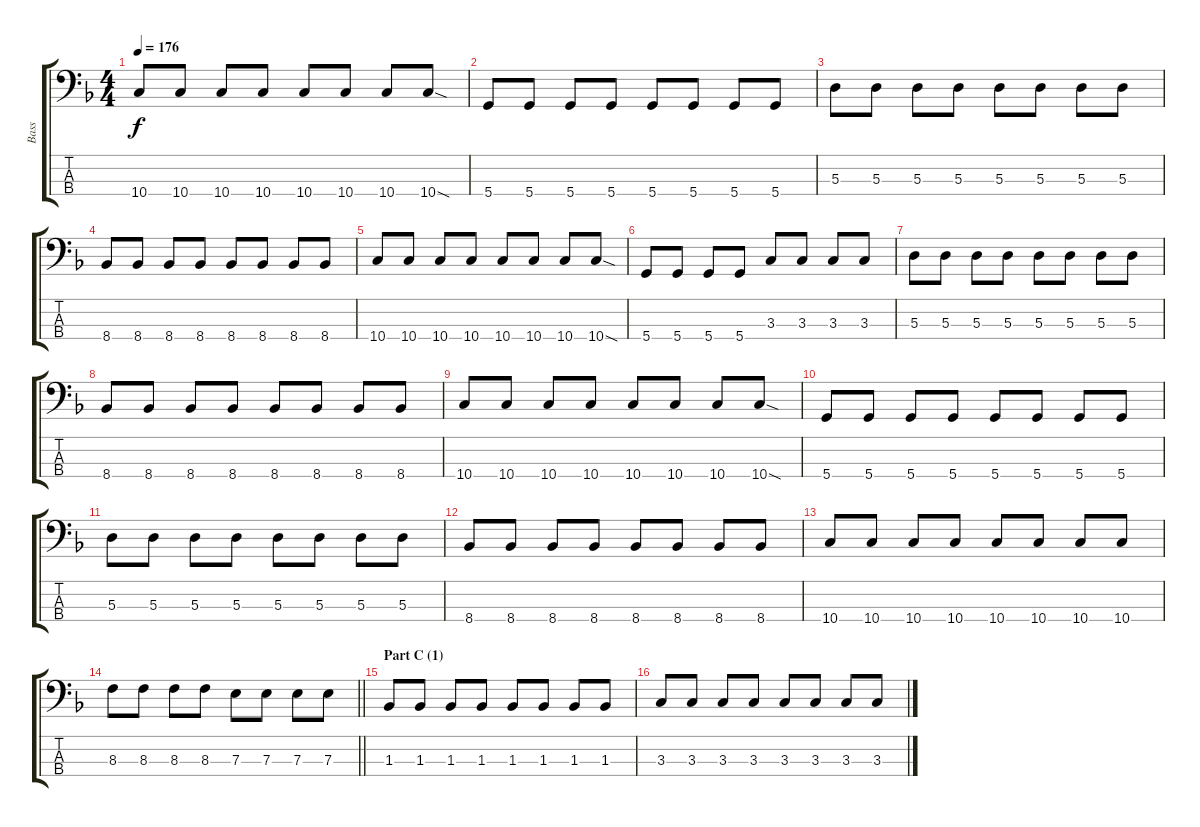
\track ("Bass" "Bass") {instrument electricbasspick}
\staff {score tabs}
\tuning (G2 D2 A1 D1) {hide}
\ts (4 4)
\tempo 176
\clef f4
\ks f
10.4.8{dy f} 10.4.8 10.4.8 10.4.8 10.4.8 10.4.8 10.4.8 10.4{sod}.8 |
5.4.8 5.4.8 5.4.8 5.4.8 5.4.8 5.4.8 5.4.8 5.4.8 |
5.3.8 5.3.8 5.3.8 5.3.8 5.3.8 5.3.8 5.3.8 5.3.8 |
8.4.8 8.4.8 8.4.8 8.4.8 8.4.8 8.4.8 8.4.8 8.4.8 |
10.4.8 10.4.8 10.4.8 10.4.8 10.4.8 10.4.8 10.4.8 10.4{sod}.8 |
5.4.8 5.4.8 5.4.8 5.4.8 3.3.8 3.3.8 3.3.8 3.3.8 |
5.3.8 5.3.8 5.3.8 5.3.8 5.3.8 5.3.8 5.3.8 5.3.8 |
8.4.8 8.4.8 8.4.8 8.4.8 8.4.8 8.4.8 8.4.8 8.4.8 |
10.4.8 10.4.8 10.4.8 10.4.8 10.4.8 10.4.8 10.4.8 10.4{sod}.8 |
5.4.8 5.4.8 5.4.8 5.4.8 5.4.8 5.4.8 5.4.8 5.4.8 |
5.3.8 5.3.8 5.3.8 5.3.8 5.3.8 5.3.8 5.3.8 5.3.8 |
8.4.8 8.4.8 8.4.8 8.4.8 8.4.8 8.4.8 8.4.8 8.4.8 |
10.4.8 10.4.8 10.4.8 10.4.8 10.4.8 10.4.8 10.4.8 10.4.8 |
\barLineRight lightlight
8.3.8 8.3.8 8.3.8 8.3.8 7.3.8 7.3.8 7.3.8 7.3.8 |
\section ("" "Part C (1)")
1.3.8 1.3.8 1.3.8 1.3.8 1.3.8 1.3.8 1.3.8 1.3.8 |
3.3.8 3.3.8 3.3.8 3.3.8 3.3.8 3.3.8 3.3.8 3.3.8
